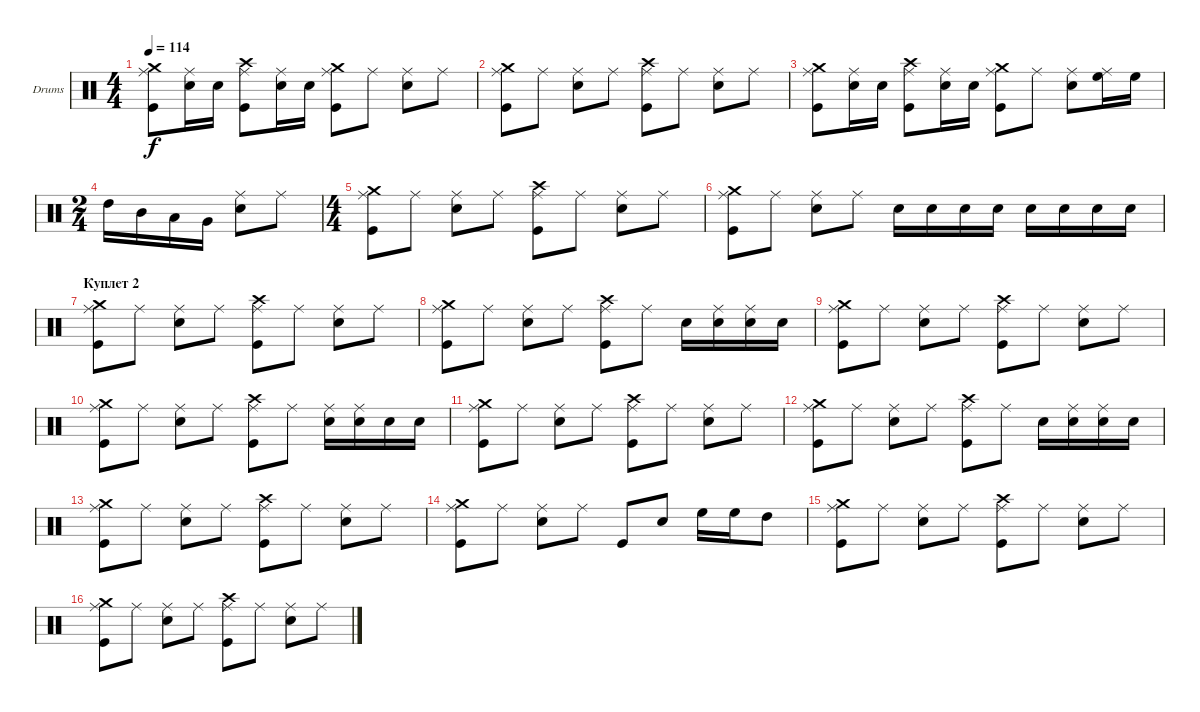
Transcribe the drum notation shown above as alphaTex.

\bracketExtendMode groupsimilarinstruments
\firstSystemTrackNameOrientation horizontal
\otherSystemsTrackNameOrientation horizontal
\track ("Барабаны" "Drums") {instrument percussion}
\staff {score}
\articulation defaults
\ts (4 4)
\tempo 114
\clef neutral
\ks c
("Kick (hit)" "Crash medium (hit)" "Ride (middle)").8{dy f} ("Snare (hit) 2" "Ride (middle)").16 "Snare (hit) 2".16 ("Kick (hit)" "Crash high (hit)" "Ride (middle)").8 ("Snare (hit) 2" "Ride (middle)").16 "Snare (hit) 2".16 ("Kick (hit)" "Crash medium (hit)" "Ride (middle)").8 "Ride (middle)".8 ("Snare (hit) 2" "Ride (middle)").8 "Ride (middle)".8 |
("Kick (hit)" "Crash medium (hit)" "Ride (middle)").8 "Ride (middle)".8 ("Snare (hit) 2" "Ride (middle)").8 "Ride (middle)".8 ("Kick (hit)" "Crash high (hit)" "Ride (middle)").8 "Ride (middle)".8 ("Snare (hit) 2" "Ride (middle)").8 "Ride (middle)".8 |
("Kick (hit)" "Crash medium (hit)" "Ride (middle)").8 ("Snare (hit) 2" "Ride (middle)").16 "Snare (hit) 2".16 ("Kick (hit)" "Crash high (hit)" "Ride (middle)").8 ("Snare (hit) 2" "Ride (middle)").16 "Snare (hit) 2".16 ("Kick (hit)" "Crash medium (hit)" "Ride (middle)").8 "Ride (middle)".8 ("Snare (hit) 2" "Ride (middle)").8 ("High Floor Tom (hit)" "Ride (middle)").16 "High Floor Tom (hit)".16 |
\ts (2 4)
"High Tom (hit)".16 "Mid Tom (hit)".16 "Low Tom (hit)".16 "Very Low Tom (hit)".16 ("Snare (hit) 2" "Ride (middle)").8 "Ride (middle)".8 |
\ts (4 4)
("Kick (hit)" "Crash medium (hit)" "Ride (middle)").8 "Ride (middle)".8 ("Snare (hit) 2" "Ride (middle)").8 "Ride (middle)".8 ("Kick (hit)" "Crash high (hit)" "Ride (middle)").8 "Ride (middle)".8 ("Snare (hit) 2" "Ride (middle)").8 "Ride (middle)".8 |
("Kick (hit)" "Crash medium (hit)" "Ride (middle)").8 "Ride (middle)".8 ("Snare (hit) 2" "Ride (middle)").8 "Ride (middle)".8 "Snare (hit) 2".16 "Snare (hit) 2".16 "Snare (hit) 2".16 "Snare (hit) 2".16 "Snare (hit) 2".16 "Snare (hit) 2".16 "Snare (hit) 2".16 "Snare (hit) 2".16 |
\section ("" "Куплет 2")
("Kick (hit)" "Crash medium (hit)" "Ride (middle)").8 "Ride (middle)".8 ("Snare (hit) 2" "Ride (middle)").8 "Ride (middle)".8 ("Kick (hit)" "Crash high (hit)" "Ride (middle)").8 "Ride (middle)".8 ("Snare (hit) 2" "Ride (middle)").8 "Ride (middle)".8 |
("Kick (hit)" "Crash medium (hit)" "Ride (middle)").8 "Ride (middle)".8 ("Snare (hit) 2" "Ride (middle)").8 "Ride (middle)".8 ("Kick (hit)" "Crash high (hit)" "Ride (middle)").8 "Ride (middle)".8 "Snare (hit) 2".16 ("Snare (hit) 2" "Ride (middle)").16 ("Snare (hit) 2" "Ride (middle)").16 "Snare (hit) 2".16 |
("Kick (hit)" "Crash medium (hit)" "Ride (middle)").8 "Ride (middle)".8 ("Snare (hit) 2" "Ride (middle)").8 "Ride (middle)".8 ("Kick (hit)" "Crash high (hit)" "Ride (middle)").8 "Ride (middle)".8 ("Snare (hit) 2" "Ride (middle)").8 "Ride (middle)".8 |
("Kick (hit)" "Crash medium (hit)" "Ride (middle)").8 "Ride (middle)".8 ("Snare (hit) 2" "Ride (middle)").8 "Ride (middle)".8 ("Kick (hit)" "Crash high (hit)" "Ride (middle)").8 "Ride (middle)".8 ("Snare (hit) 2" "Ride (middle)").16 ("Snare (hit) 2" "Ride (middle)").16 "Snare (hit) 2".16 "Snare (hit) 2".16 |
("Kick (hit)" "Crash medium (hit)" "Ride (middle)").8 "Ride (middle)".8 ("Snare (hit) 2" "Ride (middle)").8 "Ride (middle)".8 ("Kick (hit)" "Crash high (hit)" "Ride (middle)").8 "Ride (middle)".8 ("Snare (hit) 2" "Ride (middle)").8 "Ride (middle)".8 |
("Kick (hit)" "Crash medium (hit)" "Ride (middle)").8 "Ride (middle)".8 ("Snare (hit) 2" "Ride (middle)").8 "Ride (middle)".8 ("Kick (hit)" "Crash high (hit)" "Ride (middle)").8 "Ride (middle)".8 "Snare (hit) 2".16 ("Snare (hit) 2" "Ride (middle)").16 ("Snare (hit) 2" "Ride (middle)").16 "Snare (hit) 2".16 |
("Kick (hit)" "Crash medium (hit)" "Ride (middle)").8 "Ride (middle)".8 ("Snare (hit) 2" "Ride (middle)").8 "Ride (middle)".8 ("Kick (hit)" "Crash high (hit)" "Ride (middle)").8 "Ride (middle)".8 ("Snare (hit) 2" "Ride (middle)").8 "Ride (middle)".8 |
("Kick (hit)" "Crash medium (hit)" "Ride (middle)").8 "Ride (middle)".8 ("Snare (hit) 2" "Ride (middle)").8 "Ride (middle)".8 "Kick (hit)".8 "Snare (hit) 2".8 "High Floor Tom (hit)".16 "High Floor Tom (hit)".16 "High Tom (hit)".8 |
("Kick (hit)" "Crash medium (hit)" "Ride (middle)").8 "Ride (middle)".8 ("Snare (hit) 2" "Ride (middle)").8 "Ride (middle)".8 ("Kick (hit)" "Crash high (hit)" "Ride (middle)").8 "Ride (middle)".8 ("Snare (hit) 2" "Ride (middle)").8 "Ride (middle)".8 |
("Kick (hit)" "Crash medium (hit)" "Ride (middle)").8 "Ride (middle)".8 ("Snare (hit) 2" "Ride (middle)").8 "Ride (middle)".8 ("Kick (hit)" "Crash high (hit)" "Ride (middle)").8 "Ride (middle)".8 ("Snare (hit) 2" "Ride (middle)").8 "Ride (middle)".8
